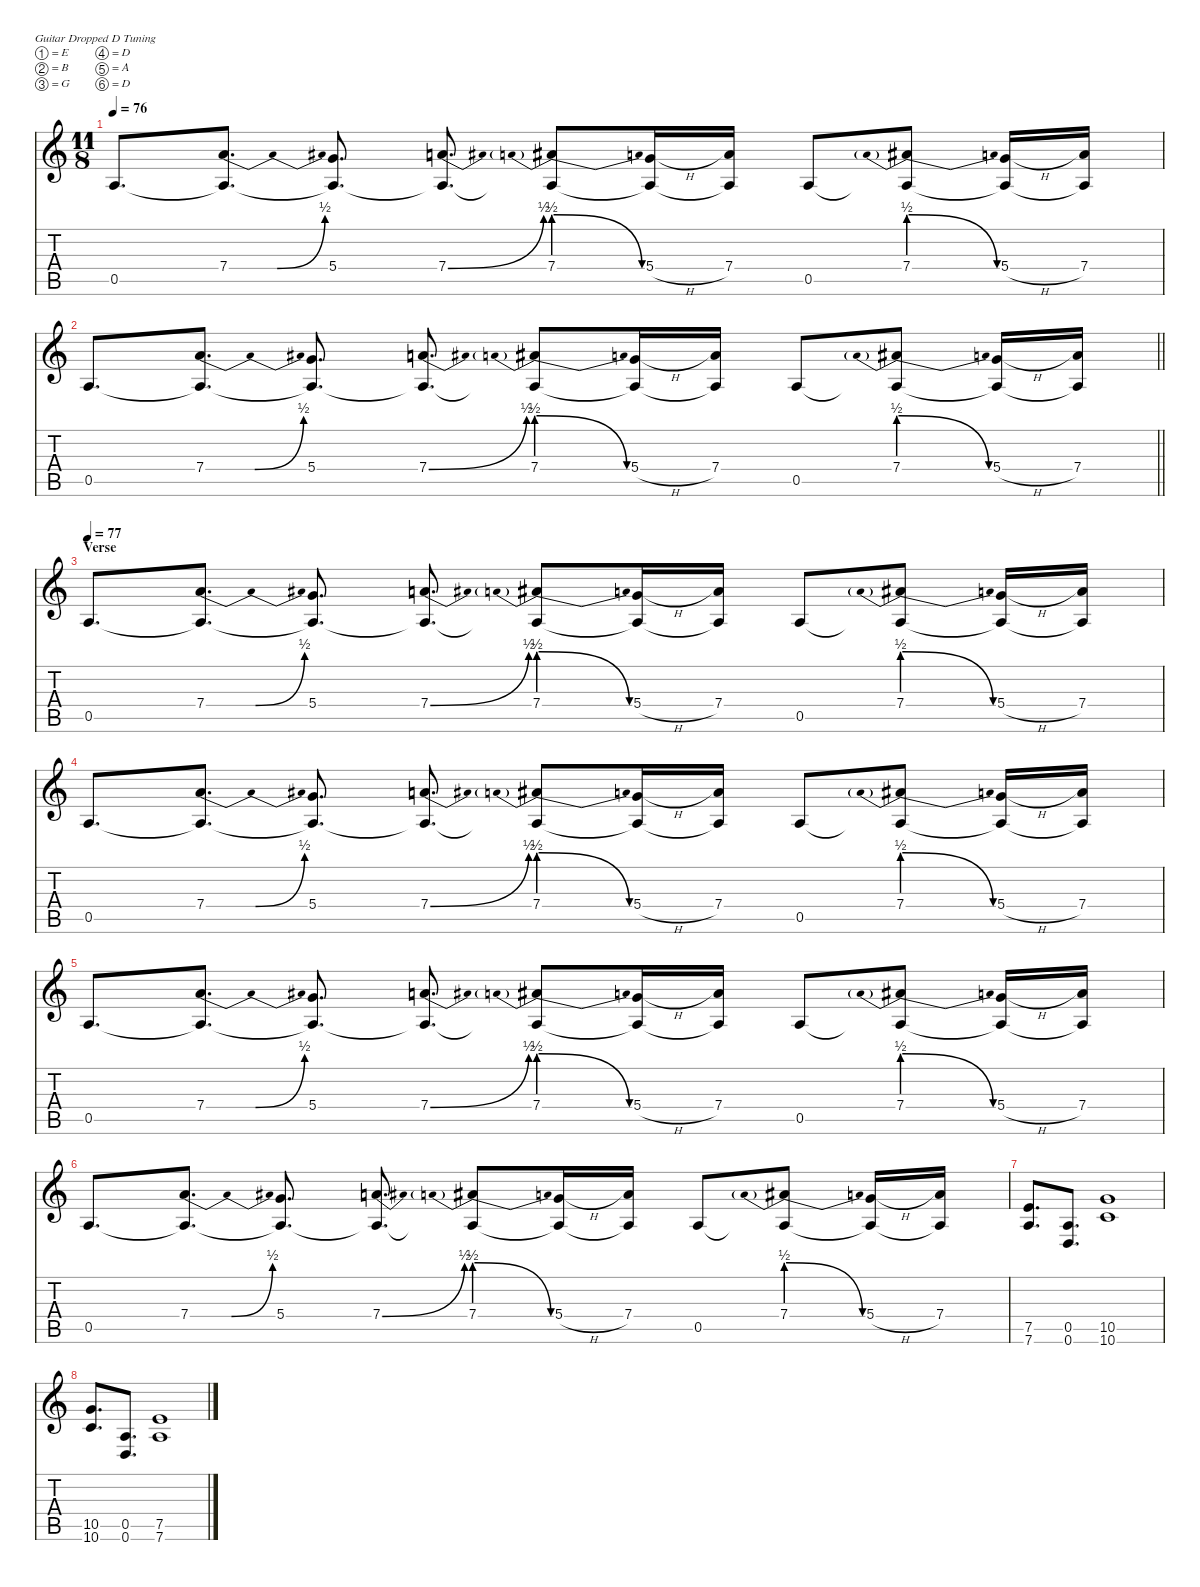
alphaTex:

\defaultSystemsLayout 4
\hideDynamics
\bracketExtendMode nobrackets
\singleTrackTrackNamePolicy hidden
\multiTrackTrackNamePolicy hidden
\otherSystemsTrackNameOrientation horizontal
\track ("Right Guitar" "dist.guit.") {mute instrument distortionguitar}
\staff {score tabs}
\tuning (E4 B3 G3 D3 A2 D2)
\ts (11 8)
\tempo 76
\clef g2
\ks c
0.5.8{d dy f} (7.4{be (bendrelease 0 0 25.0000008 2 39.999998399999996 2 19.999999199999998 0)} 0.5{t}).8{d} (5.4 0.5{t}).8{d} (7.4{be (bend 0 0 25.0000008 2)} 0.5{t}).8{d} (7.4{be (prebendrelease 0 2 30 0)} 0.5{t}).8 (5.4{h} 0.5{t}).16 (7.4 0.5{t}).16{dy ff} 0.5.8{dy f} (7.4{be (prebendrelease 0 2 30 0)} 0.5{t}).8 (5.4{h} 0.5{t}).16 (7.4 0.5{t}).16{dy ff} |
\barLineRight lightlight
0.5.8{d dy f} (7.4{be (bendrelease 0 0 25.0000008 2 39.999998399999996 2 19.999999199999998 0)} 0.5{t}).8{d} (5.4 0.5{t}).8{d} (7.4{be (bend 0 0 25.0000008 2)} 0.5{t}).8{d} (7.4{be (prebendrelease 0 2 30 0)} 0.5{t}).8 (5.4{h} 0.5{t}).16 (7.4 0.5{t}).16{dy ff} 0.5.8{dy f} (7.4{be (prebendrelease 0 2 30 0)} 0.5{t}).8 (5.4{h} 0.5{t}).16 (7.4 0.5{t}).16{dy ff} |
\section ("" "Verse")
\tempo 77
0.5.8{d dy f} (7.4{be (bendrelease 0 0 25.0000008 2 39.999998399999996 2 19.999999199999998 0)} 0.5{t}).8{d} (5.4 0.5{t}).8{d} (7.4{be (bend 0 0 25.0000008 2)} 0.5{t}).8{d} (7.4{be (prebendrelease 0 2 30 0)} 0.5{t}).8 (5.4{h} 0.5{t}).16 (7.4 0.5{t}).16{dy ff} 0.5.8{dy f} (7.4{be (prebendrelease 0 2 30 0)} 0.5{t}).8 (5.4{h} 0.5{t}).16 (7.4 0.5{t}).16{dy ff} |
0.5.8{d dy f} (7.4{be (bendrelease 0 0 25.0000008 2 39.999998399999996 2 19.999999199999998 0)} 0.5{t}).8{d} (5.4 0.5{t}).8{d} (7.4{be (bend 0 0 25.0000008 2)} 0.5{t}).8{d} (7.4{be (prebendrelease 0 2 30 0)} 0.5{t}).8 (5.4{h} 0.5{t}).16 (7.4 0.5{t}).16{dy ff} 0.5.8{dy f} (7.4{be (prebendrelease 0 2 30 0)} 0.5{t}).8 (5.4{h} 0.5{t}).16 (7.4 0.5{t}).16{dy ff} |
0.5.8{d dy f} (7.4{be (bendrelease 0 0 25.0000008 2 39.999998399999996 2 19.999999199999998 0)} 0.5{t}).8{d} (5.4 0.5{t}).8{d} (7.4{be (bend 0 0 25.0000008 2)} 0.5{t}).8{d} (7.4{be (prebendrelease 0 2 30 0)} 0.5{t}).8 (5.4{h} 0.5{t}).16 (7.4 0.5{t}).16{dy ff} 0.5.8{dy f} (7.4{be (prebendrelease 0 2 30 0)} 0.5{t}).8 (5.4{h} 0.5{t}).16 (7.4 0.5{t}).16{dy ff} |
0.5.8{d dy f} (7.4{be (bendrelease 0 0 25.0000008 2 39.999998399999996 2 19.999999199999998 0)} 0.5{t}).8{d} (5.4 0.5{t}).8{d} (7.4{be (bend 0 0 25.0000008 2)} 0.5{t}).8{d} (7.4{be (prebendrelease 0 2 30 0)} 0.5{t}).8 (5.4{h} 0.5{t}).16 (7.4 0.5{t}).16{dy ff} 0.5.8{dy f} (7.4{be (prebendrelease 0 2 30 0)} 0.5{t}).8 (5.4{h} 0.5{t}).16 (7.4 0.5{t}).16{dy ff} |
(7.5 7.6).8{d dy f} (0.5 0.6).8{d} (10.5 10.6).1 |
(10.5 10.6).8{d} (0.5 0.6).8{d} (7.5 7.6).1
